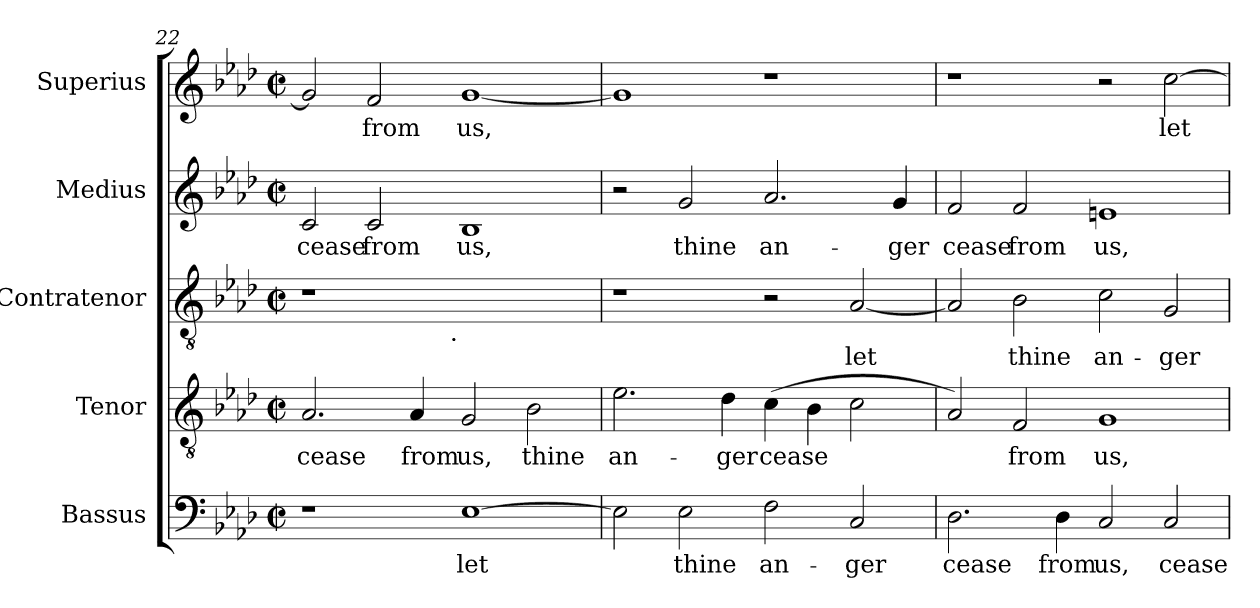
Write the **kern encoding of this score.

**kern	**text	**kern	**text	**kern	**text	**kern	**text	**kern	**text
*part5	*part5	*part4	*part4	*part3	*part3	*part2	*part2	*part1	*part1
*staff5	*staff5	*staff4	*staff4	*staff3	*staff3	*staff2	*staff2	*staff1	*staff1
*I"Bassus	*	*I"Tenor	*	*I"Contratenor	*	*I"Medius	*	*I"Superius	*
*clefF4	*	*clefGv2	*	*clefGv2	*	*clefG2	*	*clefG2	*
*k[b-e-a-d-]	*	*k[b-e-a-d-]	*	*k[b-e-a-d-]	*	*k[b-e-a-d-]	*	*k[b-e-a-d-]	*
*A-:	*	*A-:	*	*A-:	*	*A-:	*	*A-:	*
*M2/2	*	*M2/2	*	*M2/2	*	*M2/2	*	*M2/2	*
*met(c|)	*	*met(c|)	*	*met(c|)	*	*met(c|)	*	*met(c|)	*
=22	=22	=22	=22	=22	=22	=22	=22	=22	=22
!	!	!	!LO:LY:b	!	!	!	!LO:LY:b	!	!
*	*	*	*	*^	*	*	*	*	*
1r	.	2.A-/	cease	1r	2ryy	.	2c/	cease	2g/]	.
!	!	!	!	!	!	!	!	!LO:LY:b	!	!LO:LY:b
.	.	.	.	.	4...ryy	.	2c/	from	2f/	from
!	!	!	!LO:LY:b	!	!	!	!	!	!	!
.	.	4A-/	from	.	.	.	.	.	.	.
!	!	!	!	!	!LO:TX:b:t=.	!	!	!	!	!
.	.	.	.	.	1ryy	.	.	.	.	.
!	!LO:LY:b	!	!LO:LY:b	!	!	!	!	!LO:LY:b	!	!LO:LY:b
[>1E-	let	2G/	us,	1ryy	.	.	1B-	us,	[<1g	us,
!	!	!	!LO:LY:b	!	!	!	!	!	!	!
.	.	2B-\	thine	.	.	.	.	.	.	.
.	.	.	.	.	32ryy	.	.	.	.	.
=23	=23	=23	=23	=23	=23	=23	=23	=23	=23	=23
!	!	!	!LO:LY:b	!	!	!	!	!	!	!
*	*	*	*	*v	*v	*	*	*	*	*
2E-\]	.	2.e-\	an-	1r	.	2r	.	1g]	.
!	!LO:LY:b	!	!	!	!	!	!LO:LY:b	!	!
2E-\	thine	.	.	.	.	2g/	thine	.	.
!	!	!	!LO:LY:b	!	!	!	!	!	!
.	.	4d-\	-ger	.	.	.	.	.	.
!	!LO:LY:b	!	!LO:LY:b	!	!	!	!LO:LY:b	!	!
2F\	an-	(>4c\	cease	2r	.	2.a-/	an-	1r	.
.	.	4B-\	.	.	.	.	.	.	.
!	!LO:LY:b	!	!	!	!LO:LY:b	!	!	!	!
2C/	-ger	2c\	.	[<2A-/	let	.	.	.	.
!	!	!	!	!	!	!	!LO:LY:b	!	!
.	.	.	.	.	.	4g/	-ger	.	.
=24	=24	=24	=24	=24	=24	=24	=24	=24	=24
!	!LO:LY:b	!	!	!	!	!	!LO:LY:b	!	!
2.D-\	cease	2A-/)	.	2A-/]	.	2f/	cease	1r	.
!	!	!	!LO:LY:b	!	!LO:LY:b	!	!LO:LY:b	!	!
.	.	2F/	from	2B-\	thine	2f/	from	.	.
!	!LO:LY:b	!	!	!	!	!	!	!	!
4D-\	from	.	.	.	.	.	.	.	.
!	!LO:LY:b	!	!LO:LY:b	!	!LO:LY:b	!	!LO:LY:b	!	!
2C/	us,	1G	us,	2c\	an-	1en	us,	2r	.
!	!LO:LY:b	!	!	!	!LO:LY:b	!	!	!	!LO:LY:b
2C/	cease	.	.	2G/	-ger	.	.	[<2cc\	let
=	=	=	=	=	=	=	=	=	=
*-	*-	*-	*-	*-	*-	*-	*-	*-	*-
